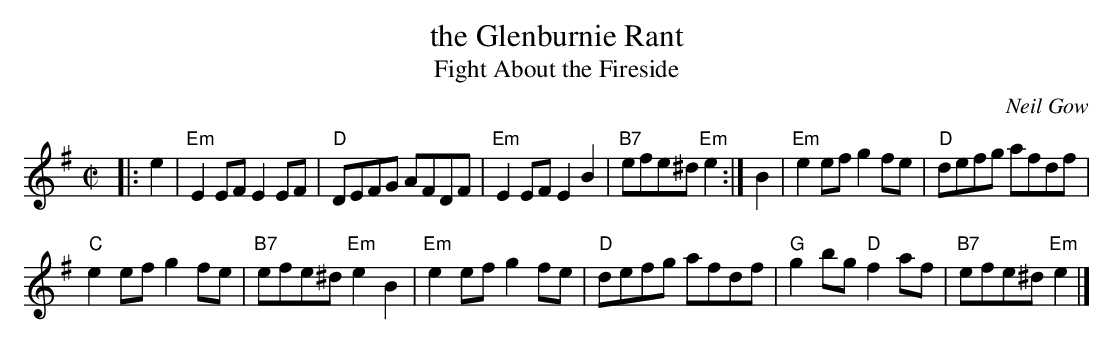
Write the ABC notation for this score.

X:1
T: the Glenburnie Rant
T: Fight About the Fireside
C: Neil Gow
M: C|
L: 1/8
K: Em
|: e2 |\
"Em"E2EF E2EF | "D" DEFG AFDF |\
"Em"E2EF E2B2 | "B7"efe^d "Em"e2 :| B2 |\
"Em"e2ef g2fe | "D" defg afdf |
 "C"e2ef g2fe | "B7"efe^d "Em"e2B2 |\
"Em"e2ef g2fe | "D" defg afdf |\
 "G"g2bg "D"f2af | "B7"efe^d "Em"e2 |]
